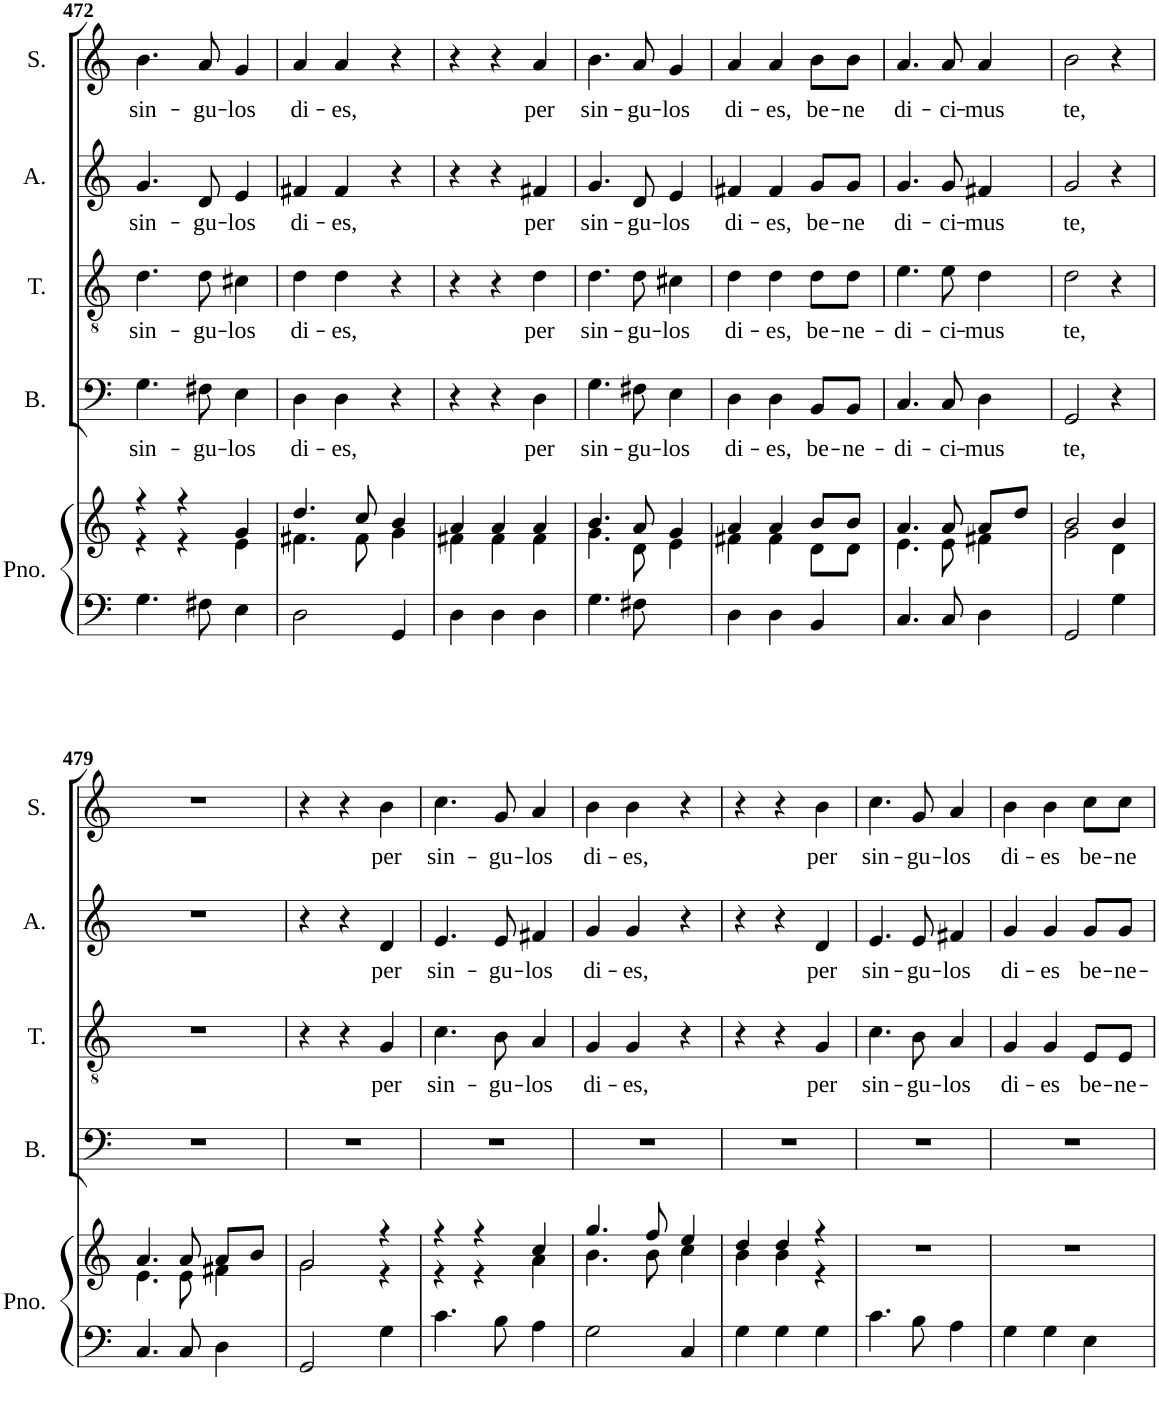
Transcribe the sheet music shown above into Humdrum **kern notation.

**kern	**kern	**kern	**text	**kern	**text	**kern	**text	**kern	**text
*part5	*part5	*part4	*part4	*part3	*part3	*part2	*part2	*part1	*part1
*staff6	*staff5	*staff4	*staff4	*staff3	*staff3	*staff2	*staff2	*staff1	*staff1
*I"Piano	*	*I"Bass	*	*I"Tenor	*	*I"Alto	*	*I"Soprano	*
*I'Pno.	*	*I'B.	*	*I'T.	*	*I'A.	*	*I'S.	*
!!LO:PB:g=z
*clefF4	*clefG2	*clefF4	*	*clefGv2	*	*clefG2	*	*clefG2	*
*k[]	*k[]	*k[]	*	*k[]	*	*k[]	*	*k[]	*
*M3/4	*M3/4	*M3/4	*	*M3/4	*	*M3/4	*	*M3/4	*
=472	=472	=472	=472	=472	=472	=472	=472	=472	=472
*	*^	*	*	*	*	*	*	*	*
!	!	!	!	!LO:LY:b	!	!LO:LY:b	!	!LO:LY:b	!	!LO:LY:b
4.G\	4r	4r	4.G\	sin-	4.d\	sin-	4.g/	sin-	4.b\	sin-
.	4r	4r	.	.	.	.	.	.	.	.
!	!	!	!	!LO:LY:b	!	!LO:LY:b	!	!LO:LY:b	!	!LO:LY:b
8F#X\	.	.	8F#X\	gu-	8d\	gu-	8d/	gu-	8a/	gu-
!	!	!	!	!LO:LY:b	!	!LO:LY:b	!	!LO:LY:b	!	!LO:LY:b
4E\	4g/	4e\	4E\	los	4c#X\	los	4e/	los	4g/	los
=473	=473	=473	=473	=473	=473	=473	=473	=473	=473	=473
!	!	!	!	!LO:LY:b	!	!LO:LY:b	!	!LO:LY:b	!	!LO:LY:b
2D\	4.dd/	4.f#X\	4D\	di-	4d\	di-	4f#X/	di-	4a/	di-
!	!	!	!	!LO:LY:b	!	!LO:LY:b	!	!LO:LY:b	!	!LO:LY:b
.	.	.	4D\	es,	4d\	es,	4f#/	es,	4a/	es,
.	8cc/	8f#\	.	.	.	.	.	.	.	.
4GG/	4b/	4g\	4r	.	4r	.	4r	.	4r	.
=474	=474	=474	=474	=474	=474	=474	=474	=474	=474	=474
4D\	4a/	4f#X\	4r	.	4r	.	4r	.	4r	.
4D\	4a/	4f#\	4r	.	4r	.	4r	.	4r	.
!	!	!	!	!LO:LY:b	!	!LO:LY:b	!	!LO:LY:b	!	!LO:LY:b
4D\	4a/	4f#\	4D\	per	4d\	per	4f#X/	per	4a/	per
=475	=475	=475	=475	=475	=475	=475	=475	=475	=475	=475
!	!	!	!	!LO:LY:b	!	!LO:LY:b	!	!LO:LY:b	!	!LO:LY:b
4.G\	4.b/	4.g\	4.G\	sin-	4.d\	sin-	4.g/	sin-	4.b\	sin-
!	!	!	!	!LO:LY:b	!	!LO:LY:b	!	!LO:LY:b	!	!LO:LY:b
8F#X\	8a/	8d\	8F#X\	gu-	8d\	gu-	8d/	gu-	8a/	gu-
!	!	!	!	!LO:LY:b	!	!LO:LY:b	!	!LO:LY:b	!	!LO:LY:b
4ryy	4g/	4e\	4E\	los	4c#X\	los	4e/	los	4g/	los
=476	=476	=476	=476	=476	=476	=476	=476	=476	=476	=476
!	!	!	!	!LO:LY:b	!	!LO:LY:b	!	!LO:LY:b	!	!LO:LY:b
4D\	4a/	4f#X\	4D\	di-	4d\	di-	4f#X/	di-	4a/	di-
!	!	!	!	!LO:LY:b	!	!LO:LY:b	!	!LO:LY:b	!	!LO:LY:b
4D\	4a/	4f#\	4D\	es,	4d\	es,	4f#/	es,	4a/	es,
!	!	!	!	!LO:LY:b	!	!LO:LY:b	!	!LO:LY:b	!	!LO:LY:b
4BB/	8b/L	8d\L	8BB/L	be-	8d\L	be-	8g/L	be-	8b\L	be-
!	!	!	!	!LO:LY:b	!	!LO:LY:b	!	!LO:LY:b	!	!LO:LY:b
.	8b/J	8d\J	8BB/J	ne-	8d\J	ne-	8g/J	ne	8b\J	ne
=477	=477	=477	=477	=477	=477	=477	=477	=477	=477	=477
!	!	!	!	!LO:LY:b	!	!LO:LY:b	!	!LO:LY:b	!	!LO:LY:b
4.C/	4.a/	4.e\	4.C/	di-	4.e\	di-	4.g/	di-	4.a/	di-
!	!	!	!	!LO:LY:b	!	!LO:LY:b	!	!LO:LY:b	!	!LO:LY:b
8C/	8a/	8e\	8C/	ci-	8e\	ci-	8g/	ci-	8a/	ci-
!	!	!	!	!LO:LY:b	!	!LO:LY:b	!	!LO:LY:b	!	!LO:LY:b
4D\	8a/L	4f#X\	4D\	mus	4d\	mus	4f#X/	mus	4a/	mus
.	8dd/J	.	.	.	.	.	.	.	.	.
=478	=478	=478	=478	=478	=478	=478	=478	=478	=478	=478
!	!	!	!	!LO:LY:b	!	!LO:LY:b	!	!LO:LY:b	!	!LO:LY:b
2GG/	2b/	2g\	2GG/	te,	2d\	te,	2g/	te,	2b\	te,
4G\	4b/	4d\	4r	.	4r	.	4r	.	4r	.
!!LO:LB:g=z
=479	=479	=479	=479	=479	=479	=479	=479	=479	=479	=479
4.C/	4.a/	4.e\	2.r	.	2.r	.	2.r	.	2.r	.
8C/	8a/	8e\	.	.	.	.	.	.	.	.
4D\	8a/L	4f#X\	.	.	.	.	.	.	.	.
.	8b/J	.	.	.	.	.	.	.	.	.
=480	=480	=480	=480	=480	=480	=480	=480	=480	=480	=480
2GG/	2g/	2g\	2.r	.	4r	.	4r	.	4r	.
.	.	.	.	.	4r	.	4r	.	4r	.
!	!	!	!	!	!	!LO:LY:b	!	!LO:LY:b	!	!LO:LY:b
4G\	4r	4r	.	.	4G/	per	4d/	per	4b\	per
=481	=481	=481	=481	=481	=481	=481	=481	=481	=481	=481
!	!	!	!	!	!	!LO:LY:b	!	!LO:LY:b	!	!LO:LY:b
4.c\	4r	4r	2.r	.	4.c\	sin-	4.e/	sin-	4.cc\	sin-
.	4r	4r	.	.	.	.	.	.	.	.
!	!	!	!	!	!	!LO:LY:b	!	!LO:LY:b	!	!LO:LY:b
8B\	.	.	.	.	8B\	gu-	8e/	gu-	8g/	gu-
!	!	!	!	!	!	!LO:LY:b	!	!LO:LY:b	!	!LO:LY:b
4A\	4cc/	4a\	.	.	4A/	los	4f#X/	los	4a/	los
=482	=482	=482	=482	=482	=482	=482	=482	=482	=482	=482
!	!	!	!	!	!	!LO:LY:b	!	!LO:LY:b	!	!LO:LY:b
2G\	4.gg/	4.b\	2.r	.	4G/	di-	4g/	di-	4b\	di-
!	!	!	!	!	!	!LO:LY:b	!	!LO:LY:b	!	!LO:LY:b
.	.	.	.	.	4G/	es,	4g/	es,	4b\	es,
.	8ff/	8b\	.	.	.	.	.	.	.	.
4C/	4ee/	4cc\	.	.	4r	.	4r	.	4r	.
=483	=483	=483	=483	=483	=483	=483	=483	=483	=483	=483
4G\	4dd/	4b\	2.r	.	4r	.	4r	.	4r	.
4G\	4dd/	4b\	.	.	4r	.	4r	.	4r	.
!	!	!	!	!	!	!LO:LY:b	!	!LO:LY:b	!	!LO:LY:b
4G\	4r	4r	.	.	4G/	per	4d/	per	4b\	per
=484	=484	=484	=484	=484	=484	=484	=484	=484	=484	=484
!	!	!	!	!	!	!LO:LY:b	!	!LO:LY:b	!	!LO:LY:b
*	*v	*v	*	*	*	*	*	*	*	*
4.c\	2.r	2.r	.	4.c\	sin-	4.e/	sin-	4.cc\	sin-
!	!	!	!	!	!LO:LY:b	!	!LO:LY:b	!	!LO:LY:b
8B\	.	.	.	8B\	gu-	8e/	gu-	8g/	gu-
!	!	!	!	!	!LO:LY:b	!	!LO:LY:b	!	!LO:LY:b
4A\	.	.	.	4A/	los	4f#X/	los	4a/	los
=485	=485	=485	=485	=485	=485	=485	=485	=485	=485
!	!	!	!	!	!LO:LY:b	!	!LO:LY:b	!	!LO:LY:b
4G\	2.r	2.r	.	4G/	di-	4g/	di-	4b\	di-
!	!	!	!	!	!LO:LY:b	!	!LO:LY:b	!	!LO:LY:b
4G\	.	.	.	4G/	es	4g/	es	4b\	es
!	!	!	!	!	!LO:LY:b	!	!LO:LY:b	!	!LO:LY:b
4E\	.	.	.	8E/L	be-	8g/L	be-	8cc\L	be-
!	!	!	!	!	!LO:LY:b	!	!LO:LY:b	!	!LO:LY:b
.	.	.	.	8E/J	ne-	8g/J	ne-	8cc\J	ne
=	=	=	=	=	=	=	=	=	=
*-	*-	*-	*-	*-	*-	*-	*-	*-	*-
